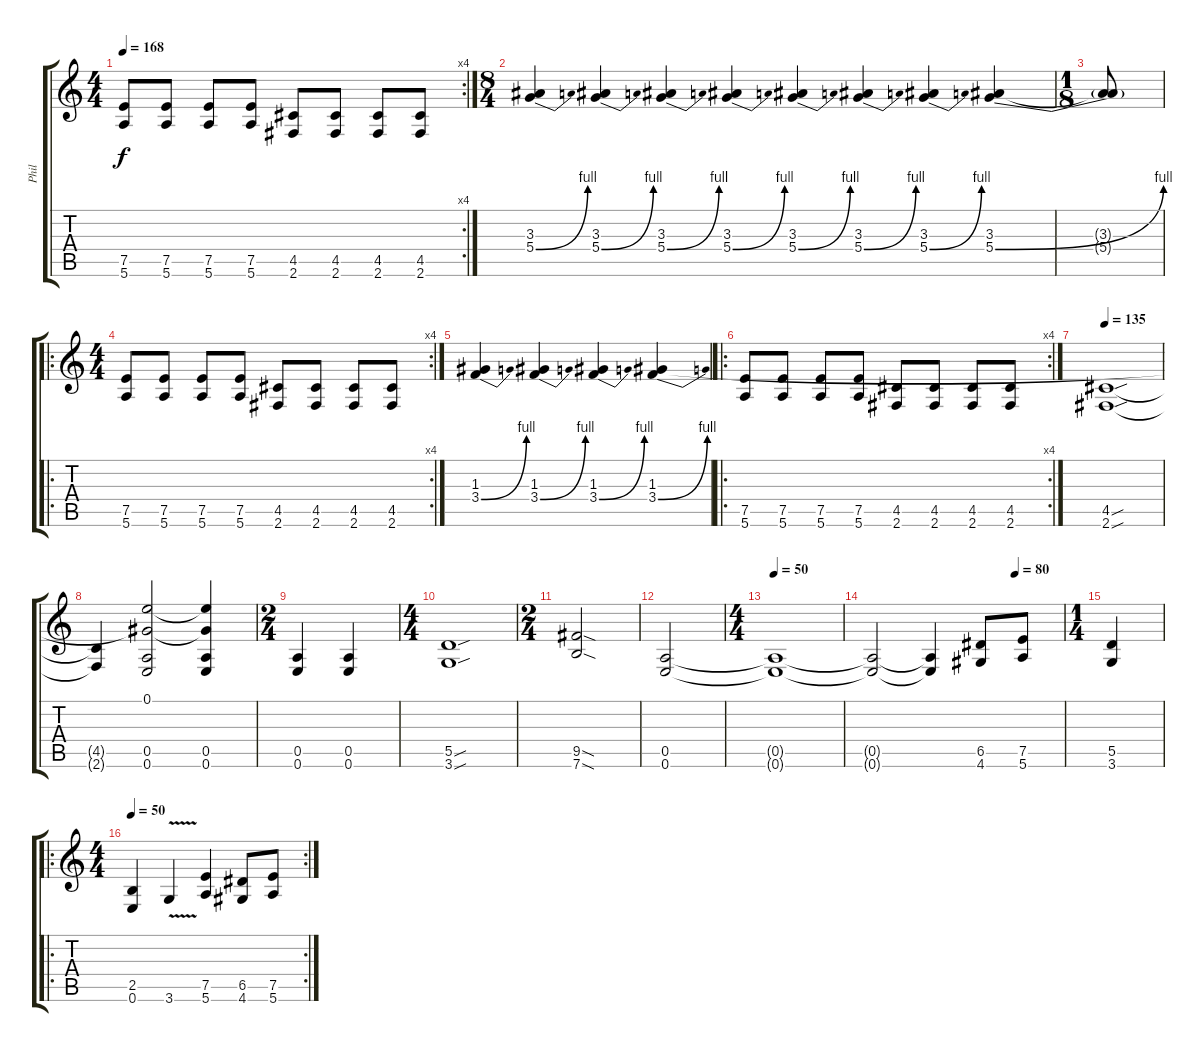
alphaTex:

\track ("Phil" "Phil") {instrument distortionguitar}
\staff {score tabs}
\tuning (E4 B3 G3 D3 A2 E2) {hide}
\rc 4
\ts (4 4)
\tempo 168
\clef g2
\ks c
(7.5 5.6).8{dy f instrument distortionguitar} (7.5 5.6).8 (7.5 5.6).8 (7.5 5.6).8 (4.5 2.6).8 (4.5 2.6).8 (4.5 2.6).8 (4.5 2.6).8 |
\ts (8 4)
(3.3 5.4{be (bend 0 0 60 4)}).4 (3.3 5.4{be (bend 0 0 60 4)}).4 (3.3 5.4{be (bend 0 0 60 4)}).4 (3.3 5.4{be (bend 0 0 60 4)}).4 (3.3 5.4{be (bend 0 0 60 4)}).4 (3.3 5.4{be (bend 0 0 60 4)}).4 (3.3 5.4{be (bend 0 0 60 4)}).4 (3.3 5.4{be (bend 0 0 60 4)}).4 |
\ts (1 8)
(3.3{t} 5.4{t}).8 |
\ro
\rc 4
\ts (4 4)
(7.5 5.6).8 (7.5 5.6).8 (7.5 5.6).8 (7.5 5.6).8 (4.5 2.6).8 (4.5 2.6).8 (4.5 2.6).8 (4.5 2.6).8 |
(1.3 3.4{be (bend 0 0 60 4)}).4 (1.3 3.4{be (bend 0 0 60 4)}).4 (1.3 3.4{be (bend 0 0 60 4)}).4 (1.3 3.4{be (bend 0 0 60 4)}).4 |
\ro
\rc 4
(7.5 5.6).8 (7.5 5.6).8 (7.5 5.6).8 (7.5 5.6).8 (4.5 2.6).8 (4.5 2.6).8 (4.5 2.6).8 (4.5 2.6).8 |
\tempo 135
(4.5{sou} 2.6{sou}).1 |
(4.5{t} 2.6{t}).4 (0.1 1.3{t} 0.5 0.6).2{instrument distortionguitar} (0.1{t} 1.3{t} 0.5 0.6).4 |
\ts (2 4)
(0.5 0.6).4 (0.5 0.6).4 |
\ts (4 4)
(5.5{sou} 3.6{sou}).1 |
\ts (2 4)
(9.5{sod} 7.6{sod}).2 |
(0.5 0.6).2{volume 8} |
\ts (4 4)
\tempo 50
(0.5{t} 0.6{t}).1 |
\tempo (80 0.75)
(0.5{t} 0.6{t}).2 (0.5{t} 0.6{t}).4 (6.5 4.6).8{volume 16} (7.5 5.6).8 |
\ts (1 4)
(5.5 3.6).4 |
\ro
\rc 2
\ts (4 4)
\tempo 50
(2.5 0.6).4 3.6{v}.4 (7.5 5.6).4 (6.5 4.6).8 (7.5 5.6).8
